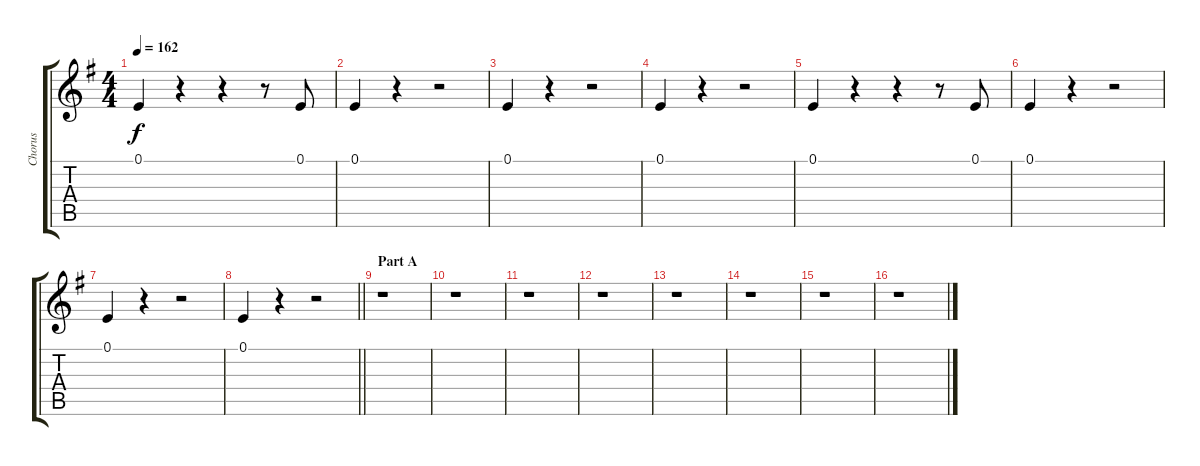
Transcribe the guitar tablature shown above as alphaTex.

\track ("Chorus" "Chorus") {instrument trumpet}
\staff {score tabs}
\tuning (E4 B3 G3 D3 A2 E2) {hide}
\ts (4 4)
\tempo 162
\clef g2
\ks g
0.1.4{dy f} r.4 r.4 r.8 0.1.8 |
0.1.4 r.4 r.2 |
0.1.4 r.4 r.2 |
0.1.4 r.4 r.2 |
0.1.4 r.4 r.4 r.8 0.1.8 |
0.1.4 r.4 r.2 |
0.1.4 r.4 r.2 |
\barLineRight lightlight
0.1.4 r.4 r.2 |
\section ("" "Part A")
r.1 |
r.1 |
r.1 |
r.1 |
r.1 |
r.1 |
r.1 |
r.1
